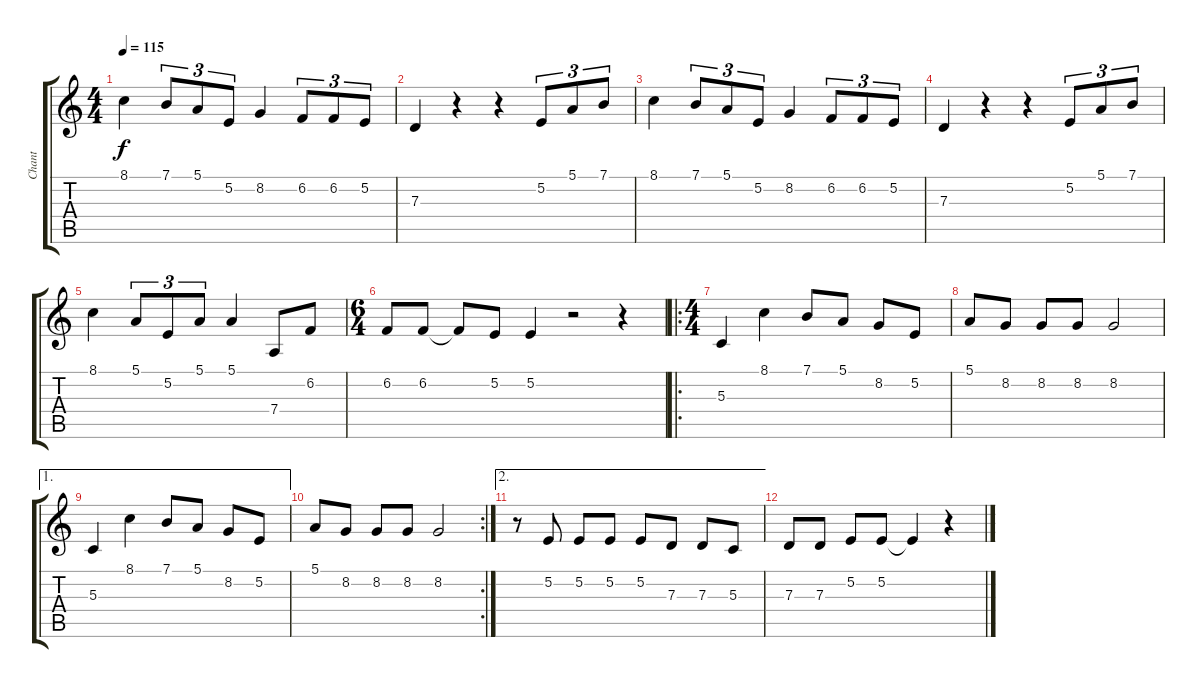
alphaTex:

\track ("Chant" "Chant") {instrument brightacousticpiano}
\staff {score tabs}
\tuning (E4 B3 G3 D3 A2 E2) {hide}
\ts (4 4)
\tempo 115
\clef g2
\ks c
8.1.4{dy f} 7.1.8{tu (3 2)} 5.1.8{tu (3 2)} 5.2.8{tu (3 2)} 8.2.4 6.2.8{tu (3 2)} 6.2.8{tu (3 2)} 5.2.8{tu (3 2)} |
7.3.4 r.4 r.4 5.2.8{tu (3 2)} 5.1.8{tu (3 2)} 7.1.8{tu (3 2)} |
8.1.4 7.1.8{tu (3 2)} 5.1.8{tu (3 2)} 5.2.8{tu (3 2)} 8.2.4 6.2.8{tu (3 2)} 6.2.8{tu (3 2)} 5.2.8{tu (3 2)} |
7.3.4 r.4 r.4 5.2.8{tu (3 2)} 5.1.8{tu (3 2)} 7.1.8{tu (3 2)} |
8.1.4 5.1.8{tu (3 2)} 5.2.8{tu (3 2)} 5.1.8{tu (3 2)} 5.1.4 7.4.8 6.2.8 |
\ts (6 4)
6.2.8 6.2.8 6.2{t}.8 5.2.8 5.2.4 r.2 r.4 |
\ro
\ts (4 4)
5.3.4 8.1.4 7.1.8 5.1.8 8.2.8 5.2.8 |
5.1.8 8.2.8 8.2.8 8.2.8 8.2.2 |
\ae 1
5.3.4 8.1.4 7.1.8 5.1.8 8.2.8 5.2.8 |
\rc 2
5.1.8 8.2.8 8.2.8 8.2.8 8.2.2 |
\ae 2
r.8 5.2.8 5.2.8 5.2.8 5.2.8 7.3.8 7.3.8 5.3.8 |
7.3.8 7.3.8 5.2.8 5.2.8 5.2{t}.4 r.4
